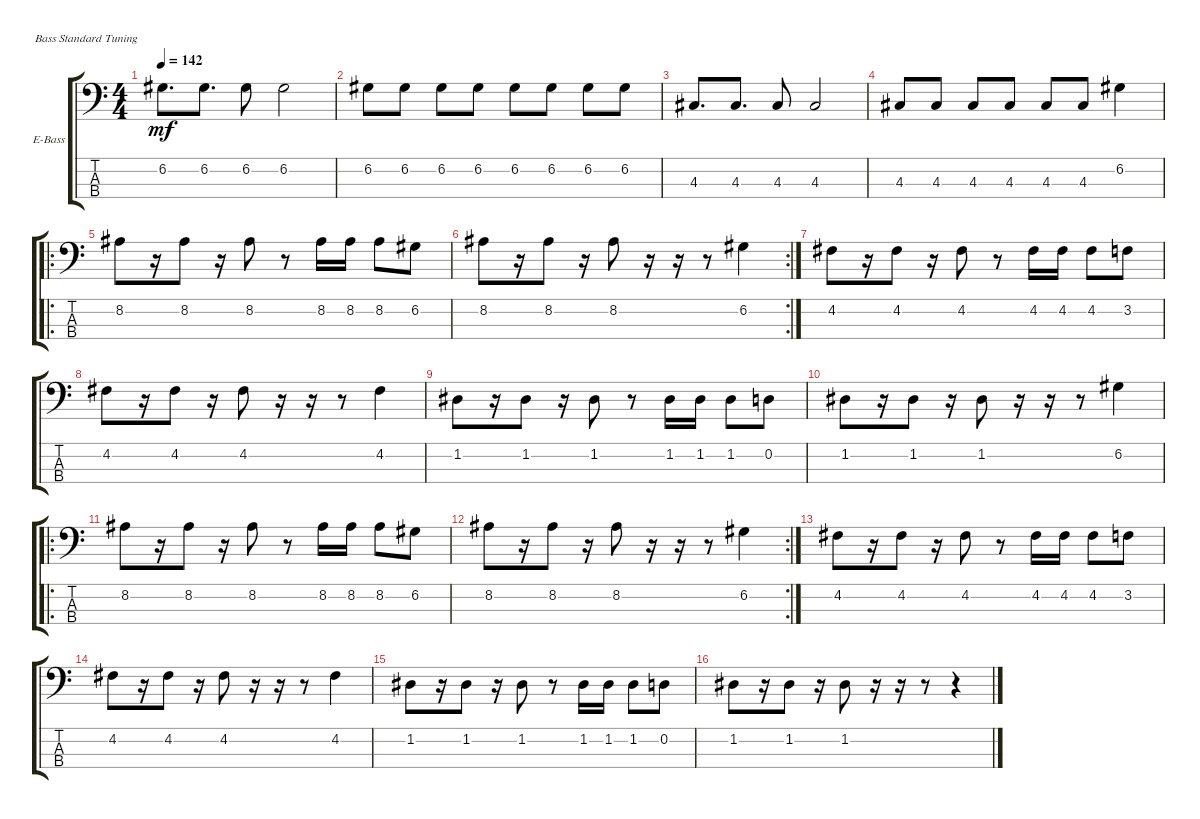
\bracketExtendMode groupsimilarinstruments
\firstSystemTrackNameOrientation horizontal
\otherSystemsTrackNameOrientation horizontal
\track ("Electric Bass" "E-Bass") {instrument electricbassfinger}
\staff {score tabs}
\tuning (G2 D2 A1 E1)
\ts (4 4)
\tempo 142
\clef f4
\ks c
6.2.8{d dy mf} 6.2.8{d} 6.2.8 6.2.2 |
6.2.8 6.2.8 6.2.8 6.2.8 6.2.8 6.2.8 6.2.8 6.2.8 |
4.3.8{d} 4.3.8{d} 4.3.8 4.3.2 |
4.3.8 4.3.8 4.3.8 4.3.8 4.3.8 4.3.8 6.2.4 |
\ro
8.2.8 r.16 8.2.8 r.16 8.2.8 r.8 8.2.16 8.2.16 8.2.8 6.2.8 |
\rc 2
8.2.8 r.16 8.2.8 r.16 8.2.8 r.16 r.16 r.8 6.2.4 |
4.2.8 r.16 4.2.8 r.16 4.2.8 r.8 4.2.16 4.2.16 4.2.8 3.2.8 |
4.2.8 r.16 4.2.8 r.16 4.2.8 r.16 r.16 r.8 4.2.4 |
1.2.8 r.16 1.2.8 r.16 1.2.8 r.8 1.2.16 1.2.16 1.2.8 0.2.8 |
1.2.8 r.16 1.2.8 r.16 1.2.8 r.16 r.16 r.8 6.2.4 |
\ro
8.2.8 r.16 8.2.8 r.16 8.2.8 r.8 8.2.16 8.2.16 8.2.8 6.2.8 |
\rc 2
8.2.8 r.16 8.2.8 r.16 8.2.8 r.16 r.16 r.8 6.2.4 |
4.2.8 r.16 4.2.8 r.16 4.2.8 r.8 4.2.16 4.2.16 4.2.8 3.2.8 |
4.2.8 r.16 4.2.8 r.16 4.2.8 r.16 r.16 r.8 4.2.4 |
1.2.8 r.16 1.2.8 r.16 1.2.8 r.8 1.2.16 1.2.16 1.2.8 0.2.8 |
1.2.8 r.16 1.2.8 r.16 1.2.8 r.16 r.16 r.8 r.4
